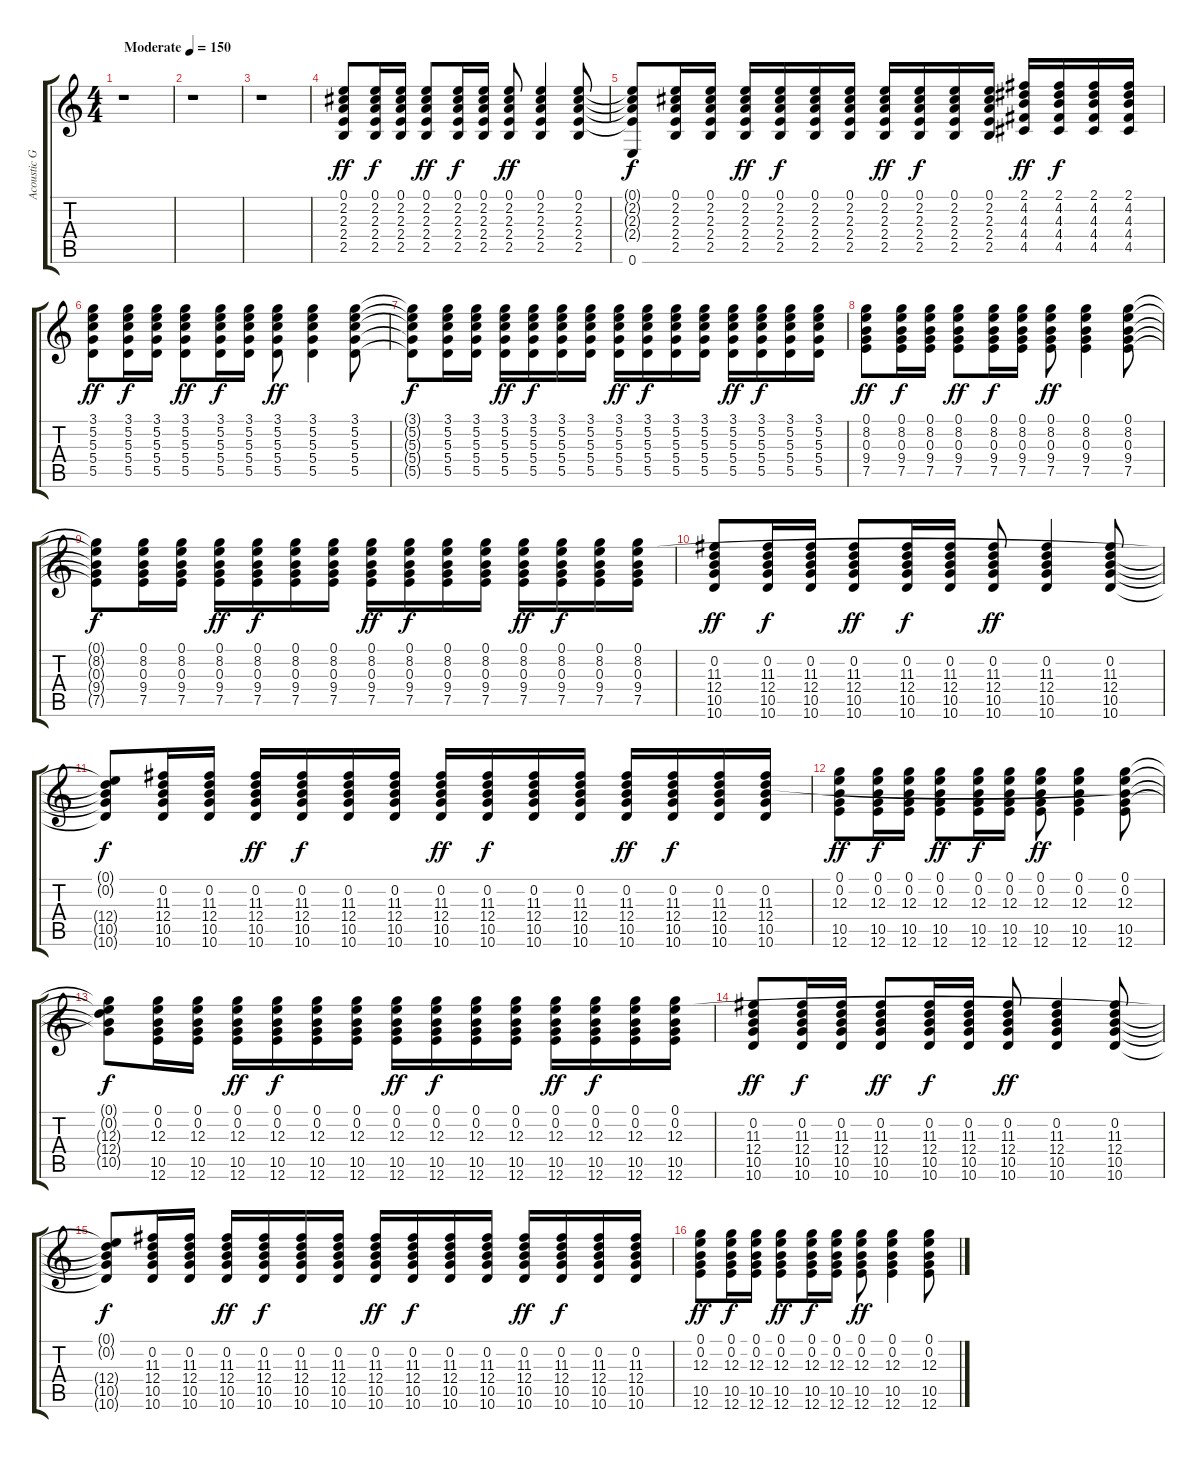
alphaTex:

\track ("Acoustic Guitar" "Acoustic G") {instrument acousticguitarsteel}
\staff {score tabs}
\tuning (E4 B3 G3 D3 A2 E2) {hide}
\ts (4 4)
\tempo (150 "Moderate")
\clef g2
\ks c
r.1{dy ff instrument acousticguitarsteel} |
r.1 |
r.1 |
(0.1 2.2 2.3 2.4 2.5).8{volume 10} (0.1 2.2 2.3 2.4 2.5).16{dy f} (0.1 2.2 2.3 2.4 2.5).16 (0.1 2.2 2.3 2.4 2.5).8{dy ff} (0.1 2.2 2.3 2.4 2.5).16{dy f} (0.1 2.2 2.3 2.4 2.5).16 (0.1 2.2 2.3 2.4 2.5).8{dy ff} (0.1 2.2 2.3 2.4 2.5).4 (0.1 2.2 2.3 2.4 2.5).8 |
(0.1{t} 2.2{t} 2.3{t} 2.4{t} 0.6).8{dy f} (0.1 2.2 2.3 2.4 2.5).16 (0.1 2.2 2.3 2.4 2.5).16 (0.1 2.2 2.3 2.4 2.5).16{dy ff} (0.1 2.2 2.3 2.4 2.5).16{dy f} (0.1 2.2 2.3 2.4 2.5).16 (0.1 2.2 2.3 2.4 2.5).16 (0.1 2.2 2.3 2.4 2.5).16{dy ff} (0.1 2.2 2.3 2.4 2.5).16{dy f} (0.1 2.2 2.3 2.4 2.5).16 (0.1 2.2 2.3 2.4 2.5).16 (2.1 4.2 4.3 4.4 4.5).16{dy ff} (2.1 4.2 4.3 4.4 4.5).16{dy f} (2.1 4.2 4.3 4.4 4.5).16 (2.1 4.2 4.3 4.4 4.5).16 |
(3.1 5.2 5.3 5.4 5.5).8{dy ff} (3.1 5.2 5.3 5.4 5.5).16{dy f} (3.1 5.2 5.3 5.4 5.5).16 (3.1 5.2 5.3 5.4 5.5).8{dy ff} (3.1 5.2 5.3 5.4 5.5).16{dy f} (3.1 5.2 5.3 5.4 5.5).16 (3.1 5.2 5.3 5.4 5.5).8{dy ff} (3.1 5.2 5.3 5.4 5.5).4 (3.1 5.2 5.3 5.4 5.5).8 |
(3.1{t} 5.2{t} 5.3{t} 5.4{t} 5.5{t}).8{dy f} (3.1 5.2 5.3 5.4 5.5).16 (3.1 5.2 5.3 5.4 5.5).16 (3.1 5.2 5.3 5.4 5.5).16{dy ff} (3.1 5.2 5.3 5.4 5.5).16{dy f} (3.1 5.2 5.3 5.4 5.5).16 (3.1 5.2 5.3 5.4 5.5).16 (3.1 5.2 5.3 5.4 5.5).16{dy ff} (3.1 5.2 5.3 5.4 5.5).16{dy f} (3.1 5.2 5.3 5.4 5.5).16 (3.1 5.2 5.3 5.4 5.5).16 (3.1 5.2 5.3 5.4 5.5).16{dy ff} (3.1 5.2 5.3 5.4 5.5).16{dy f} (3.1 5.2 5.3 5.4 5.5).16 (3.1 5.2 5.3 5.4 5.5).16 |
(0.1 8.2 0.3 9.4 7.5).8{dy ff} (0.1 8.2 0.3 9.4 7.5).16{dy f} (0.1 8.2 0.3 9.4 7.5).16 (0.1 8.2 0.3 9.4 7.5).8{dy ff} (0.1 8.2 0.3 9.4 7.5).16{dy f} (0.1 8.2 0.3 9.4 7.5).16 (0.1 8.2 0.3 9.4 7.5).8{dy ff} (0.1 8.2 0.3 9.4 7.5).4 (0.1 8.2 0.3 9.4 7.5).8 |
(0.1{t} 8.2{t} 0.3{t} 9.4{t} 7.5{t}).8{dy f} (0.1 8.2 0.3 9.4 7.5).16 (0.1 8.2 0.3 9.4 7.5).16 (0.1 8.2 0.3 9.4 7.5).16{dy ff} (0.1 8.2 0.3 9.4 7.5).16{dy f} (0.1 8.2 0.3 9.4 7.5).16 (0.1 8.2 0.3 9.4 7.5).16 (0.1 8.2 0.3 9.4 7.5).16{dy ff} (0.1 8.2 0.3 9.4 7.5).16{dy f} (0.1 8.2 0.3 9.4 7.5).16 (0.1 8.2 0.3 9.4 7.5).16 (0.1 8.2 0.3 9.4 7.5).16{dy ff} (0.1 8.2 0.3 9.4 7.5).16{dy f} (0.1 8.2 0.3 9.4 7.5).16 (0.1 8.2 0.3 9.4 7.5).16 |
(0.2 11.3 12.4 10.5 10.6).8{dy ff} (0.2 11.3 12.4 10.5 10.6).16{dy f} (0.2 11.3 12.4 10.5 10.6).16 (0.2 11.3 12.4 10.5 10.6).8{dy ff} (0.2 11.3 12.4 10.5 10.6).16{dy f} (0.2 11.3 12.4 10.5 10.6).16 (0.2 11.3 12.4 10.5 10.6).8{dy ff} (0.2 11.3 12.4 10.5 10.6).4 (0.2 11.3 12.4 10.5 10.6).8 |
(0.1{t} 0.2{t} 12.4{t} 10.5{t} 10.6{t}).8{dy f} (0.2 11.3 12.4 10.5 10.6).16 (0.2 11.3 12.4 10.5 10.6).16 (0.2 11.3 12.4 10.5 10.6).16{dy ff} (0.2 11.3 12.4 10.5 10.6).16{dy f} (0.2 11.3 12.4 10.5 10.6).16 (0.2 11.3 12.4 10.5 10.6).16 (0.2 11.3 12.4 10.5 10.6).16{dy ff} (0.2 11.3 12.4 10.5 10.6).16{dy f} (0.2 11.3 12.4 10.5 10.6).16 (0.2 11.3 12.4 10.5 10.6).16 (0.2 11.3 12.4 10.5 10.6).16{dy ff} (0.2 11.3 12.4 10.5 10.6).16{dy f} (0.2 11.3 12.4 10.5 10.6).16 (0.2 11.3 12.4 10.5 10.6).16 |
(0.1 0.2 12.3 10.5 12.6).8{dy ff} (0.1 0.2 12.3 10.5 12.6).16{dy f} (0.1 0.2 12.3 10.5 12.6).16 (0.1 0.2 12.3 10.5 12.6).8{dy ff} (0.1 0.2 12.3 10.5 12.6).16{dy f} (0.1 0.2 12.3 10.5 12.6).16 (0.1 0.2 12.3 10.5 12.6).8{dy ff} (0.1 0.2 12.3 10.5 12.6).4 (0.1 0.2 12.3 10.5 12.6).8 |
(0.1{t} 0.2{t} 12.3{t} 12.4{t} 10.5{t}).8{dy f} (0.1 0.2 12.3 10.5 12.6).16 (0.1 0.2 12.3 10.5 12.6).16 (0.1 0.2 12.3 10.5 12.6).16{dy ff} (0.1 0.2 12.3 10.5 12.6).16{dy f} (0.1 0.2 12.3 10.5 12.6).16 (0.1 0.2 12.3 10.5 12.6).16 (0.1 0.2 12.3 10.5 12.6).16{dy ff} (0.1 0.2 12.3 10.5 12.6).16{dy f} (0.1 0.2 12.3 10.5 12.6).16 (0.1 0.2 12.3 10.5 12.6).16 (0.1 0.2 12.3 10.5 12.6).16{dy ff} (0.1 0.2 12.3 10.5 12.6).16{dy f} (0.1 0.2 12.3 10.5 12.6).16 (0.1 0.2 12.3 10.5 12.6).16 |
(0.2 11.3 12.4 10.5 10.6).8{dy ff} (0.2 11.3 12.4 10.5 10.6).16{dy f} (0.2 11.3 12.4 10.5 10.6).16 (0.2 11.3 12.4 10.5 10.6).8{dy ff} (0.2 11.3 12.4 10.5 10.6).16{dy f} (0.2 11.3 12.4 10.5 10.6).16 (0.2 11.3 12.4 10.5 10.6).8{dy ff} (0.2 11.3 12.4 10.5 10.6).4 (0.2 11.3 12.4 10.5 10.6).8 |
(0.1{t} 0.2{t} 12.4{t} 10.5{t} 10.6{t}).8{dy f} (0.2 11.3 12.4 10.5 10.6).16 (0.2 11.3 12.4 10.5 10.6).16 (0.2 11.3 12.4 10.5 10.6).16{dy ff} (0.2 11.3 12.4 10.5 10.6).16{dy f} (0.2 11.3 12.4 10.5 10.6).16 (0.2 11.3 12.4 10.5 10.6).16 (0.2 11.3 12.4 10.5 10.6).16{dy ff} (0.2 11.3 12.4 10.5 10.6).16{dy f} (0.2 11.3 12.4 10.5 10.6).16 (0.2 11.3 12.4 10.5 10.6).16 (0.2 11.3 12.4 10.5 10.6).16{dy ff} (0.2 11.3 12.4 10.5 10.6).16{dy f} (0.2 11.3 12.4 10.5 10.6).16 (0.2 11.3 12.4 10.5 10.6).16 |
(0.1 0.2 12.3 10.5 12.6).8{dy ff} (0.1 0.2 12.3 10.5 12.6).16{dy f} (0.1 0.2 12.3 10.5 12.6).16 (0.1 0.2 12.3 10.5 12.6).8{dy ff} (0.1 0.2 12.3 10.5 12.6).16{dy f} (0.1 0.2 12.3 10.5 12.6).16 (0.1 0.2 12.3 10.5 12.6).8{dy ff} (0.1 0.2 12.3 10.5 12.6).4 (0.1 0.2 12.3 10.5 12.6).8
